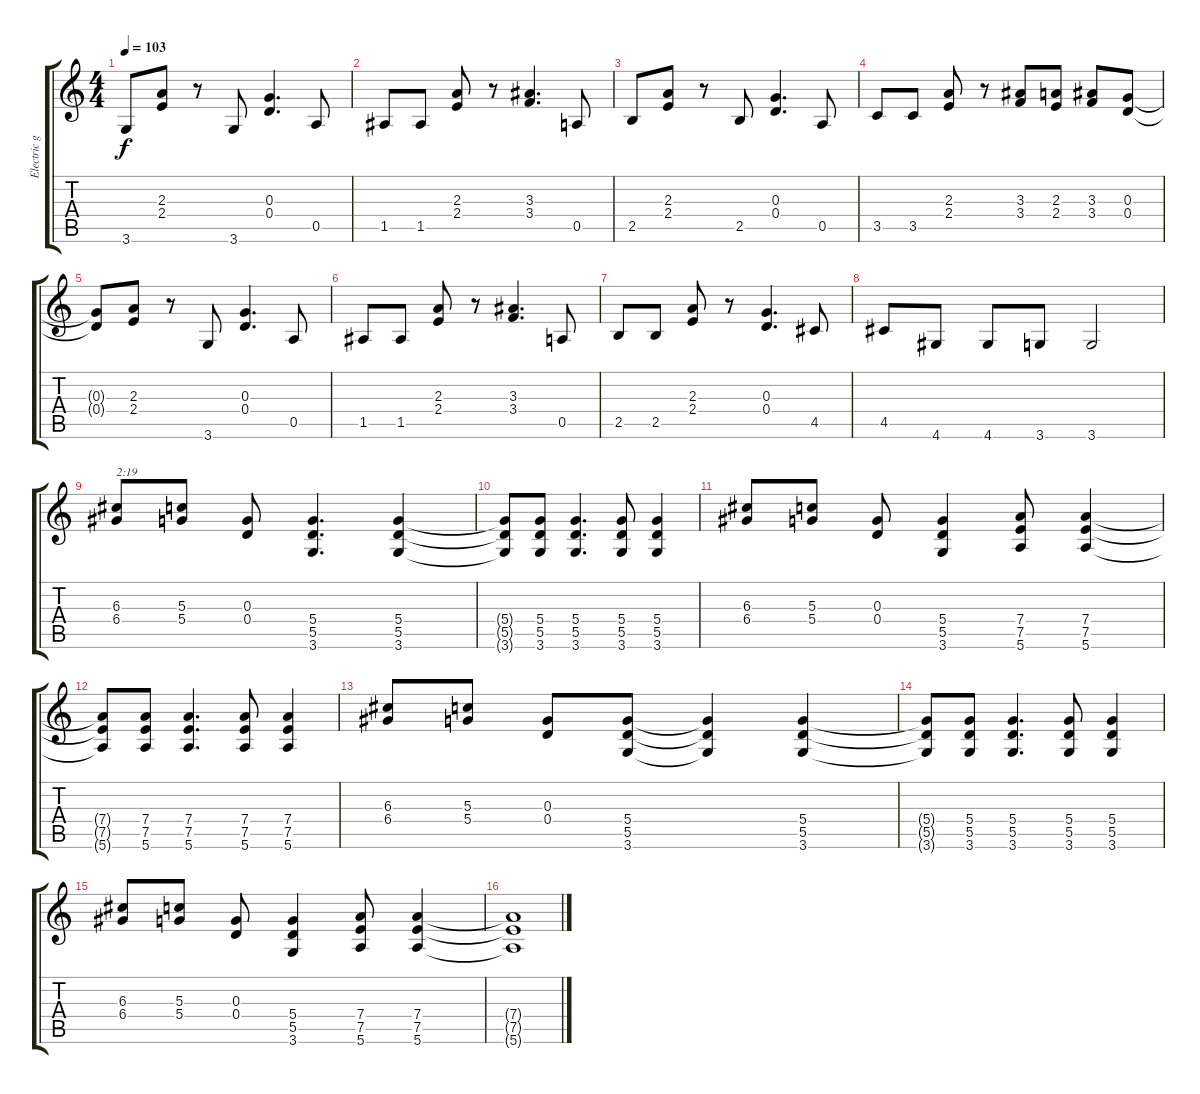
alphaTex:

\track ("Electric guitar" "Electric g") {instrument overdrivenguitar}
\staff {score tabs}
\tuning (E4 B3 G3 D3 A2 E2) {hide}
\ts (4 4)
\tempo 103
\clef g2
\ks c
3.6.8{dy f} (2.3 2.4).8 r.8 3.6.8 (0.3 0.4).4{d} 0.5.8 |
1.5.8 1.5.8 (2.3 2.4).8 r.8 (3.3 3.4).4{d} 0.5.8 |
2.5.8 (2.3 2.4).8 r.8 2.5.8 (0.3 0.4).4{d} 0.5.8 |
3.5.8 3.5.8 (2.3 2.4).8 r.8 (3.3 3.4).8 (2.3 2.4).8 (3.3 3.4).8 (0.3 0.4).8 |
(0.3{t} 0.4{t}).8 (2.3 2.4).8 r.8 3.6.8 (0.3 0.4).4{d} 0.5.8 |
1.5.8 1.5.8 (2.3 2.4).8 r.8 (3.3 3.4).4{d} 0.5.8 |
2.5.8 2.5.8 (2.3 2.4).8 r.8 (0.3 0.4).4{d} 4.5.8 |
4.5.8 4.6.8 4.6.8 3.6.8 3.6.2 |
(6.3 6.4).8{txt "2:19"} (5.3 5.4).8 (0.3 0.4).8 (5.4 5.5 3.6).4{d} (5.4 5.5 3.6).4 |
(5.4{t} 5.5{t} 3.6{t}).8 (5.4 5.5 3.6).8 (5.4 5.5 3.6).4{d} (5.4 5.5 3.6).8 (5.4 5.5 3.6).4 |
(6.3 6.4).8 (5.3 5.4).8 (0.3 0.4).8 (5.4 5.5 3.6).4 (7.4 7.5 5.6).8 (7.4 7.5 5.6).4 |
(7.4{t} 7.5{t} 5.6{t}).8 (7.4 7.5 5.6).8 (7.4 7.5 5.6).4{d} (7.4 7.5 5.6).8 (7.4 7.5 5.6).4 |
(6.3 6.4).8 (5.3 5.4).8 (0.3 0.4).8 (5.4 5.5 3.6).8 (5.4{t} 5.5{t} 3.6{t}).4 (5.4 5.5 3.6).4 |
(5.4{t} 5.5{t} 3.6{t}).8 (5.4 5.5 3.6).8 (5.4 5.5 3.6).4{d} (5.4 5.5 3.6).8 (5.4 5.5 3.6).4 |
(6.3 6.4).8 (5.3 5.4).8 (0.3 0.4).8 (5.4 5.5 3.6).4 (7.4 7.5 5.6).8 (7.4 7.5 5.6).4 |
(7.4{t} 7.5{t} 5.6{t}).1
